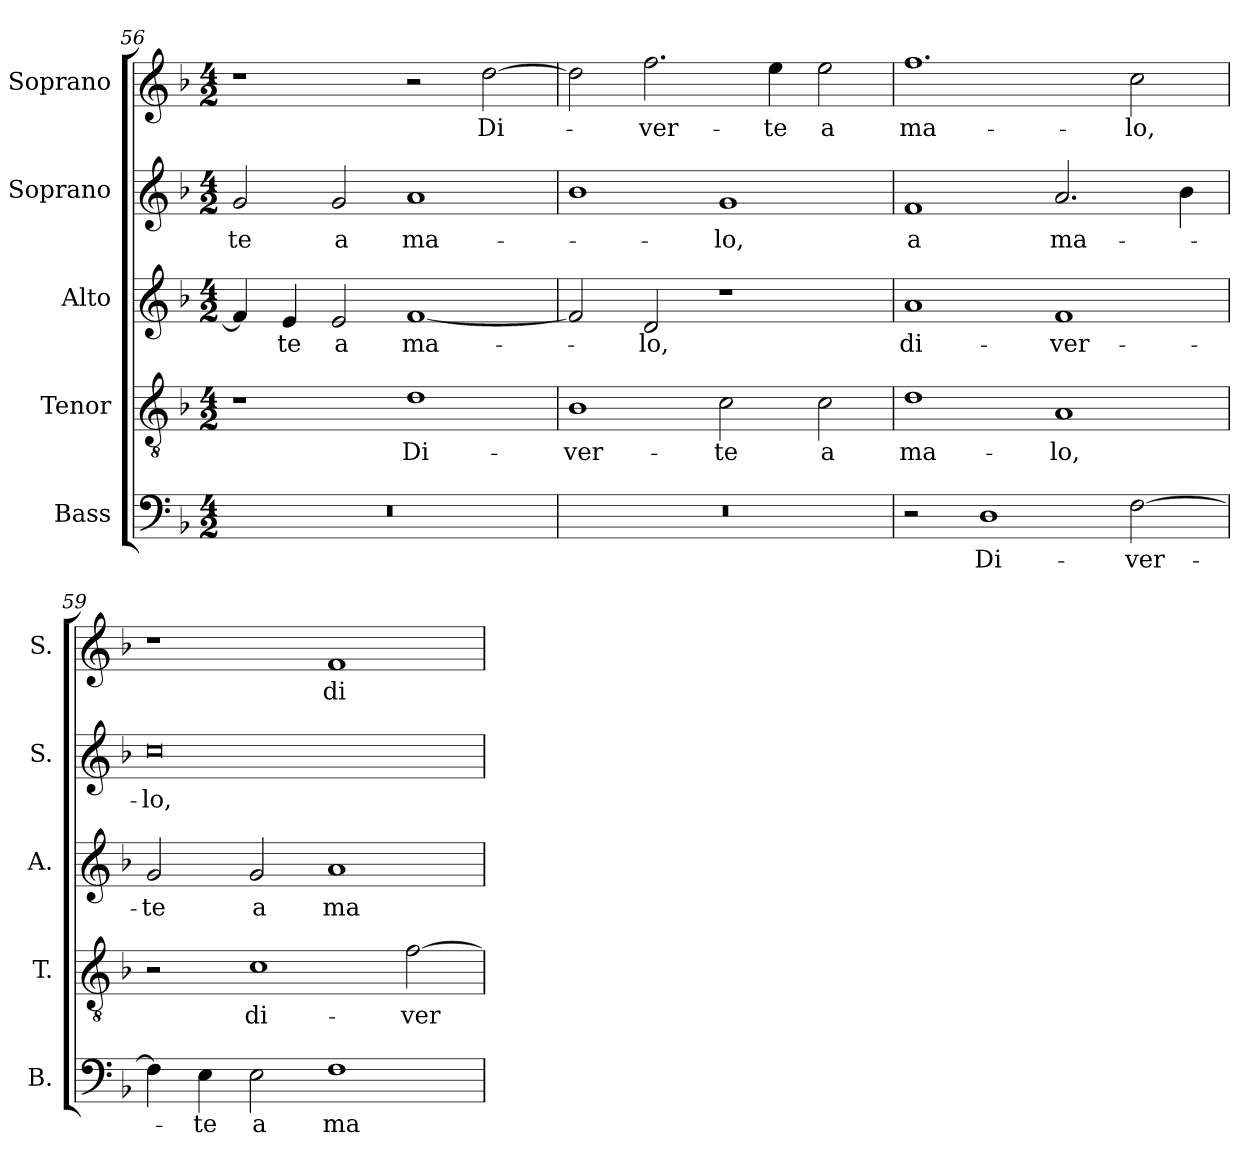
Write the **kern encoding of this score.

**kern	**text	**kern	**text	**kern	**text	**kern	**text	**kern	**text
*part5	*part5	*part4	*part4	*part3	*part3	*part2	*part2	*part1	*part1
*staff5	*staff5	*staff4	*staff4	*staff3	*staff3	*staff2	*staff2	*staff1	*staff1
*I"Bass	*	*I"Tenor	*	*I"Alto	*	*I"Soprano	*	*I"Soprano	*
*I'B.	*	*I'T.	*	*I'A.	*	*I'S.	*	*I'S.	*
*clefF4	*	*clefGv2	*	*clefG2	*	*clefG2	*	*clefG2	*
*	*	*ITrd7c12	*	*	*	*	*	*	*
*k[b-]	*	*k[b-]	*	*k[b-]	*	*k[b-]	*	*k[b-]	*
*F:	*	*F:	*	*F:	*	*F:	*	*F:	*
*M4/2	*	*M4/2	*	*M4/2	*	*M4/2	*	*M4/2	*
=56	=56	=56	=56	=56	=56	=56	=56	=56	=56
!LO:N:vis=1	!	!	!	!	!	!	!	!	!
!	!	!	!	!	!	!	!LO:LY:b:color=#000000	!	!
0r	.	1r	.	4fi/]	.	2gi/	-te	1r	.
!	!	!	!	!	!LO:LY:b:color=#000000	!	!	!	!
.	.	.	.	4ei/	-te	.	.	.	.
!	!	!	!	!	!LO:LY:b:color=#000000	!	!	!	!
!	!	!	!	!	!	!	!LO:LY:b:color=#000000	!	!
.	.	.	.	2ei/	a	2gi/	a	.	.
!	!	!	!LO:LY:b:color=#000000	!	!	!	!	!	!
!	!	!	!	!	!LO:LY:b:color=#000000	!	!	!	!
!	!	!	!	!	!	!	!LO:LY:b:color=#000000	!	!
.	.	1Di	Di-	[1fi	ma-	1ai	ma-	2r	.
!	!	!	!	!	!	!	!	!	!LO:LY:b:color=#000000
.	.	.	.	.	.	.	.	[2ddi\	Di-
=57	=57	=57	=57	=57	=57	=57	=57	=57	=57
!LO:N:vis=1	!	!	!	!	!	!	!	!	!
!	!	!	!LO:LY:b:color=#000000	!	!	!	!	!	!
0r	.	1BB-i	-ver-	2fi/]	.	1b-i	.	2ddi\]	.
!	!	!	!	!	!LO:LY:b:color=#000000	!	!	!	!
!	!	!	!	!	!	!	!	!	!LO:LY:b:color=#000000
.	.	.	.	2di/	-lo,	.	.	2.ffi\	-ver-
!	!	!	!LO:LY:b:color=#000000	!	!	!	!	!	!
!	!	!	!	!	!	!	!LO:LY:b:color=#000000	!	!
.	.	2Ci\	-te	1r	.	1gi	-lo,	.	.
!	!	!	!	!	!	!	!	!	!LO:LY:b:color=#000000
.	.	.	.	.	.	.	.	4eei\	-te
!	!	!	!LO:LY:b:color=#000000	!	!	!	!	!	!
!	!	!	!	!	!	!	!	!	!LO:LY:b:color=#000000
.	.	2Ci\	a	.	.	.	.	2eei\	a
=58	=58	=58	=58	=58	=58	=58	=58	=58	=58
!	!	!	!LO:LY:b:color=#000000	!	!	!	!	!	!
!	!	!	!	!	!LO:LY:b:color=#000000	!	!	!	!
!	!	!	!	!	!	!	!LO:LY:b:color=#000000	!	!
!	!	!	!	!	!	!	!	!	!LO:LY:b:color=#000000
2r	.	1Di	ma-	1ai	di-	1fi	a	1.ffi	ma-
!	!LO:LY:b:color=#000000	!	!	!	!	!	!	!	!
1Di	Di-	.	.	.	.	.	.	.	.
!	!	!	!LO:LY:b:color=#000000	!	!	!	!	!	!
!	!	!	!	!	!LO:LY:b:color=#000000	!	!	!	!
!	!	!	!	!	!	!	!LO:LY:b:color=#000000	!	!
.	.	1AAi	-lo,	1fi	-ver-	2.ai/	ma-	.	.
!	!LO:LY:b:color=#000000	!	!	!	!	!	!	!	!
!	!	!	!	!	!	!	!	!	!LO:LY:b:color=#000000
[2Fi\	-ver-	.	.	.	.	.	.	2cci\	-lo,
.	.	.	.	.	.	4b-i\	.	.	.
=59	=59	=59	=59	=59	=59	=59	=59	=59	=59
!	!	!	!	!	!LO:LY:b:color=#000000	!	!	!	!
!	!	!	!	!	!	!	!LO:LY:b:color=#000000	!	!
4Fi\]	.	2r	.	2gi/	-te	0cci	-lo,	1r	.
!	!LO:LY:b:color=#000000	!	!	!	!	!	!	!	!
4Ei\	-te	.	.	.	.	.	.	.	.
!	!LO:LY:b:color=#000000	!	!	!	!	!	!	!	!
!	!	!	!LO:LY:b:color=#000000	!	!	!	!	!	!
!	!	!	!	!	!LO:LY:b:color=#000000	!	!	!	!
2Ei\	a	1Ci	di-	2gi/	a	.	.	.	.
!	!LO:LY:b:color=#000000	!	!	!	!	!	!	!	!
!	!	!	!	!	!LO:LY:b:color=#000000	!	!	!	!
!	!	!	!	!	!	!	!	!	!LO:LY:b:color=#000000
1Fi	ma-	.	.	1ai	ma-	.	.	1fi	di-
!	!	!	!LO:LY:b:color=#000000	!	!	!	!	!	!
.	.	[2Fi\	-ver-	.	.	.	.	.	.
=	=	=	=	=	=	=	=	=	=
*-	*-	*-	*-	*-	*-	*-	*-	*-	*-
